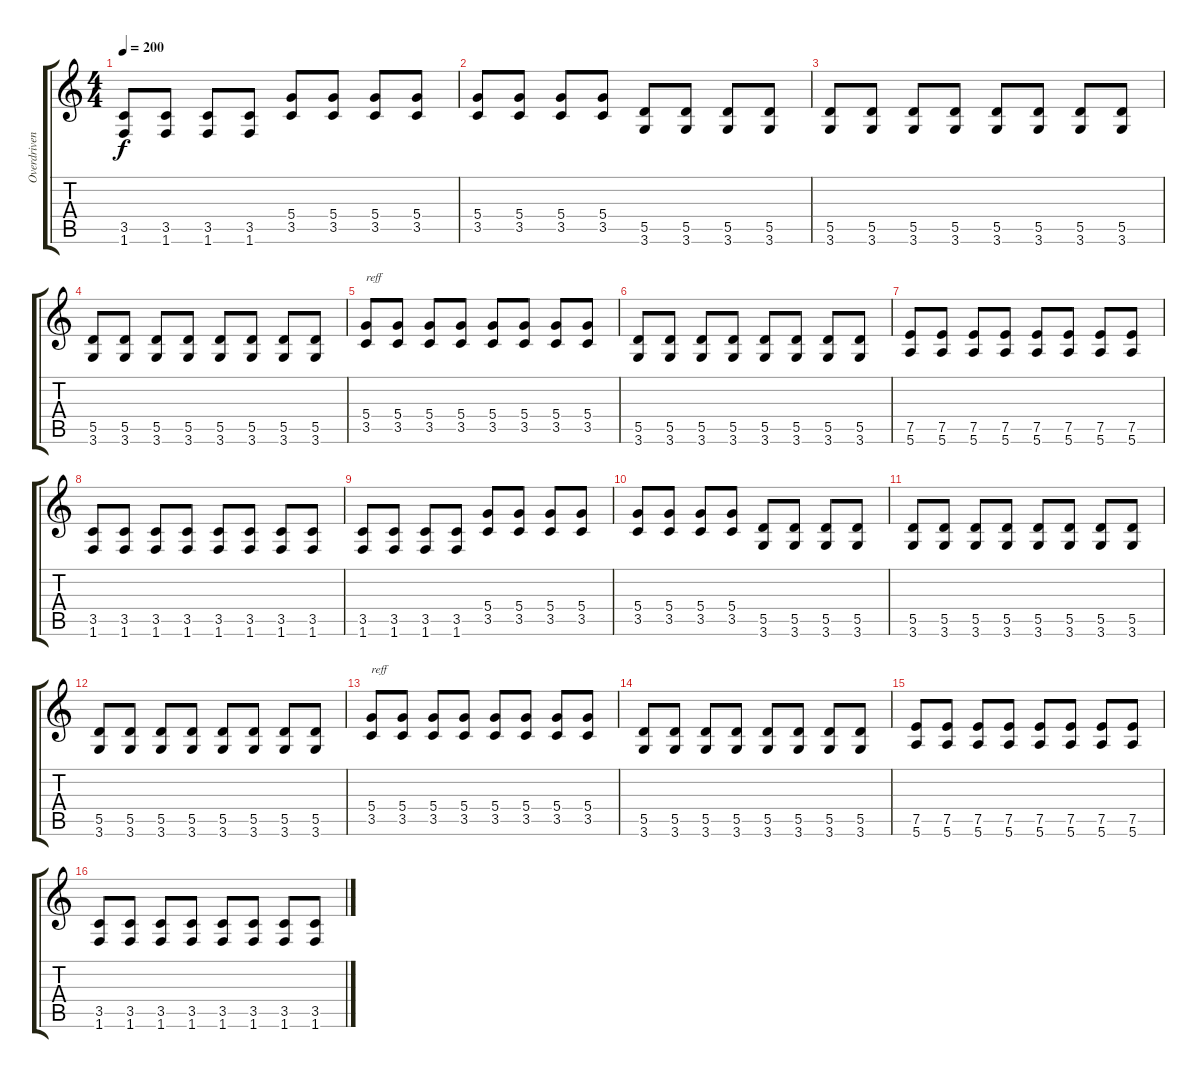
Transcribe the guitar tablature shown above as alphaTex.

\track ("Overdriven guitar" "Overdriven") {instrument overdrivenguitar}
\staff {score tabs}
\tuning (E4 B3 G3 D3 A2 E2) {hide}
\ts (4 4)
\tempo 200
\clef g2
\ks c
(3.5 1.6).8{dy f} (3.5 1.6).8 (3.5 1.6).8 (3.5 1.6).8 (5.4 3.5).8 (5.4 3.5).8 (5.4 3.5).8 (5.4 3.5).8 |
(5.4 3.5).8 (5.4 3.5).8 (5.4 3.5).8 (5.4 3.5).8 (5.5 3.6).8 (5.5 3.6).8 (5.5 3.6).8 (5.5 3.6).8 |
(5.5 3.6).8 (5.5 3.6).8 (5.5 3.6).8 (5.5 3.6).8 (5.5 3.6).8 (5.5 3.6).8 (5.5 3.6).8 (5.5 3.6).8 |
(5.5 3.6).8 (5.5 3.6).8 (5.5 3.6).8 (5.5 3.6).8 (5.5 3.6).8 (5.5 3.6).8 (5.5 3.6).8 (5.5 3.6).8 |
(5.4 3.5).8{txt "reff"} (5.4 3.5).8 (5.4 3.5).8 (5.4 3.5).8 (5.4 3.5).8 (5.4 3.5).8 (5.4 3.5).8 (5.4 3.5).8 |
(5.5 3.6).8 (5.5 3.6).8 (5.5 3.6).8 (5.5 3.6).8 (5.5 3.6).8 (5.5 3.6).8 (5.5 3.6).8 (5.5 3.6).8 |
(7.5 5.6).8 (7.5 5.6).8 (7.5 5.6).8 (7.5 5.6).8 (7.5 5.6).8 (7.5 5.6).8 (7.5 5.6).8 (7.5 5.6).8 |
(3.5 1.6).8 (3.5 1.6).8 (3.5 1.6).8 (3.5 1.6).8 (3.5 1.6).8 (3.5 1.6).8 (3.5 1.6).8 (3.5 1.6).8 |
(3.5 1.6).8 (3.5 1.6).8 (3.5 1.6).8 (3.5 1.6).8 (5.4 3.5).8 (5.4 3.5).8 (5.4 3.5).8 (5.4 3.5).8 |
(5.4 3.5).8 (5.4 3.5).8 (5.4 3.5).8 (5.4 3.5).8 (5.5 3.6).8 (5.5 3.6).8 (5.5 3.6).8 (5.5 3.6).8 |
(5.5 3.6).8 (5.5 3.6).8 (5.5 3.6).8 (5.5 3.6).8 (5.5 3.6).8 (5.5 3.6).8 (5.5 3.6).8 (5.5 3.6).8 |
(5.5 3.6).8 (5.5 3.6).8 (5.5 3.6).8 (5.5 3.6).8 (5.5 3.6).8 (5.5 3.6).8 (5.5 3.6).8 (5.5 3.6).8 |
(5.4 3.5).8{txt "reff"} (5.4 3.5).8 (5.4 3.5).8 (5.4 3.5).8 (5.4 3.5).8 (5.4 3.5).8 (5.4 3.5).8 (5.4 3.5).8 |
(5.5 3.6).8 (5.5 3.6).8 (5.5 3.6).8 (5.5 3.6).8 (5.5 3.6).8 (5.5 3.6).8 (5.5 3.6).8 (5.5 3.6).8 |
(7.5 5.6).8 (7.5 5.6).8 (7.5 5.6).8 (7.5 5.6).8 (7.5 5.6).8 (7.5 5.6).8 (7.5 5.6).8 (7.5 5.6).8 |
(3.5 1.6).8 (3.5 1.6).8 (3.5 1.6).8 (3.5 1.6).8 (3.5 1.6).8 (3.5 1.6).8 (3.5 1.6).8 (3.5 1.6).8
